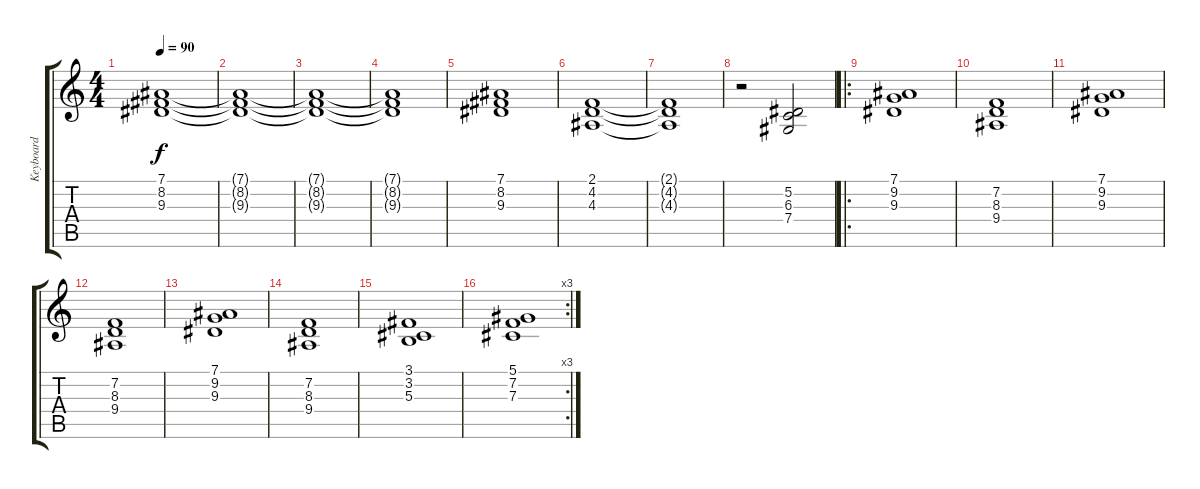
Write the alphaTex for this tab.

\track ("Keyboard" "Keyboard") {instrument synthbrass1}
\staff {score tabs}
\tuning (Eb4 Bb3 Gb3 Db3 Ab2 Eb2) {hide}
\ts (4 4)
\tempo 90
\clef g2
\ks c
(7.1 8.2 9.3).1{dy f volume 10 instrument stringensemble1} |
(7.1{t} 8.2{t} 9.3{t}).1 |
(7.1{t} 8.2{t} 9.3{t}).1 |
(7.1{t} 8.2{t} 9.3{t}).1 |
(7.1 8.2 9.3).1{volume 10 instrument stringensemble1} |
(2.1 4.2 4.3).1 |
(2.1{t} 4.2{t} 4.3{t}).1 |
r.2 (5.2 6.3 7.4).2{volume 16 instrument stringensemble1} |
\ro
(7.1 9.2 9.3).1{volume 10 instrument stringensemble1} |
(7.2 8.3 9.4).1 |
(7.1 9.2 9.3).1 |
(7.2 8.3 9.4).1 |
(7.1 9.2 9.3).1 |
(7.2 8.3 9.4).1 |
(3.1 3.2 5.3).1 |
\rc 3
(5.1 7.2 7.3).1
